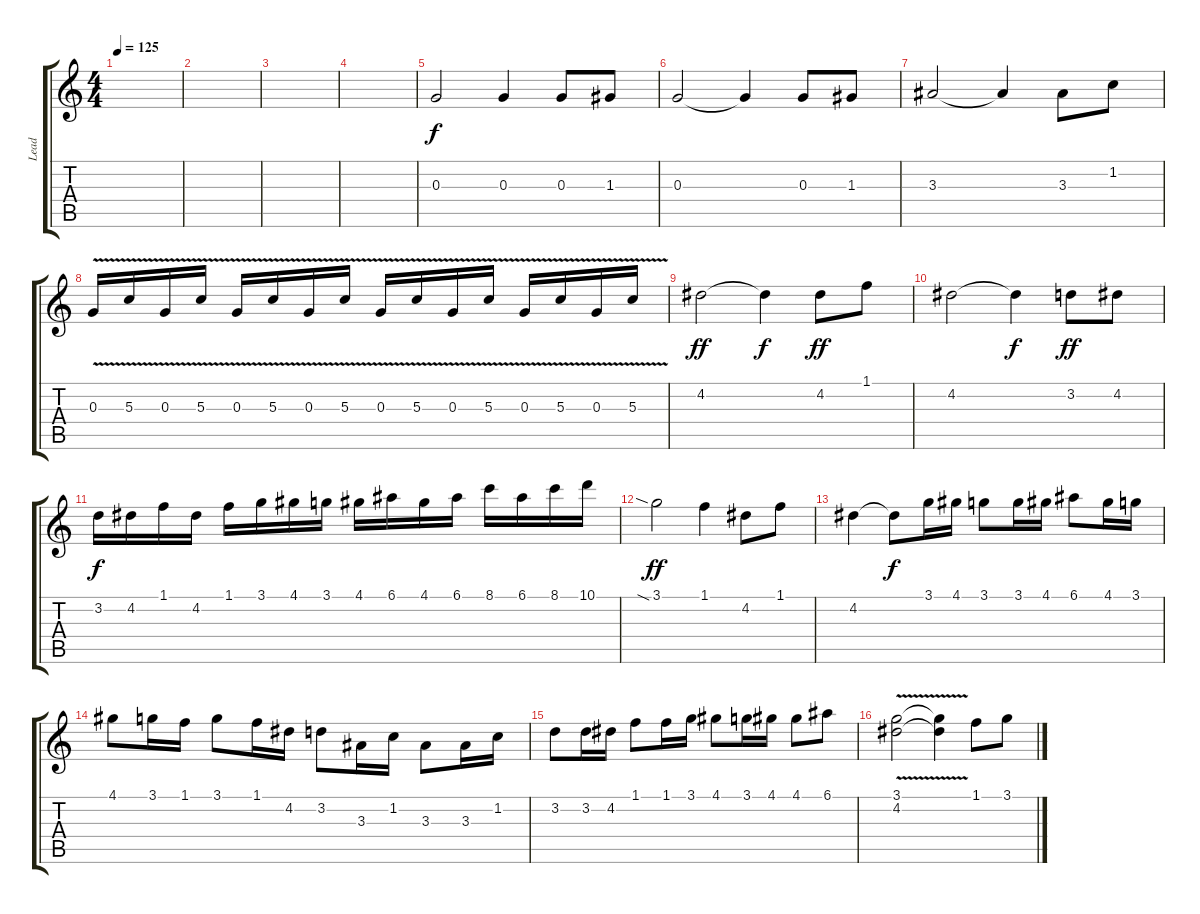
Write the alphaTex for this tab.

\track ("Lead" "Lead") {instrument overdrivenguitar}
\staff {score tabs}
\tuning (E4 B3 G3 D3 A2 E2) {hide}
\ts (4 4)
\tempo 125
\clef g2
\ks c
|
|
|
|
0.3.2{dy f} 0.3.4 0.3.8 1.3.8 |
0.3.2 0.3{t}.4 0.3.8 1.3.8 |
3.3.2 3.3{t}.4 3.3.8 1.2.8 |
0.3{v}.16 5.3{v}.16 0.3{v}.16 5.3{v}.16 0.3{v}.16 5.3{v}.16 0.3{v}.16 5.3{v}.16 0.3{v}.16 5.3{v}.16 0.3{v}.16 5.3{v}.16 0.3{v}.16 5.3{v}.16 0.3{v}.16 5.3{v}.16 |
4.2.2{dy ff} 4.2{t}.4{dy f} 4.2.8{dy ff} 1.1.8 |
4.2.2 4.2{t}.4{dy f} 3.2.8{dy ff} 4.2.8 |
3.2.16{dy f} 4.2.16 1.1.16 4.2.16 1.1.16 3.1.16 4.1.16 3.1.16 4.1.16 6.1.16 4.1.16 6.1.16 8.1.16 6.1.16 8.1.16 10.1.16 |
3.1{sia}.2{dy ff} 1.1.4 4.2.8 1.1.8 |
4.2.4 4.2{t}.8{dy f} 3.1.16 4.1.16 3.1.8 3.1.16 4.1.16 6.1.8 4.1.16 3.1.16 |
4.1.8 3.1.16 1.1.16 3.1.8 1.1.16 4.2.16 3.2.8 3.3.16 1.2.16 3.3.8 3.3.16 1.2.16 |
3.2.8 3.2.16 4.2.16 1.1.8 1.1.16 3.1.16 4.1.8 3.1.16 4.1.16 4.1.8 6.1.8 |
(3.1 4.2{v}).2 (3.1{t} 4.2{t}).4 1.1.8 3.1.8
